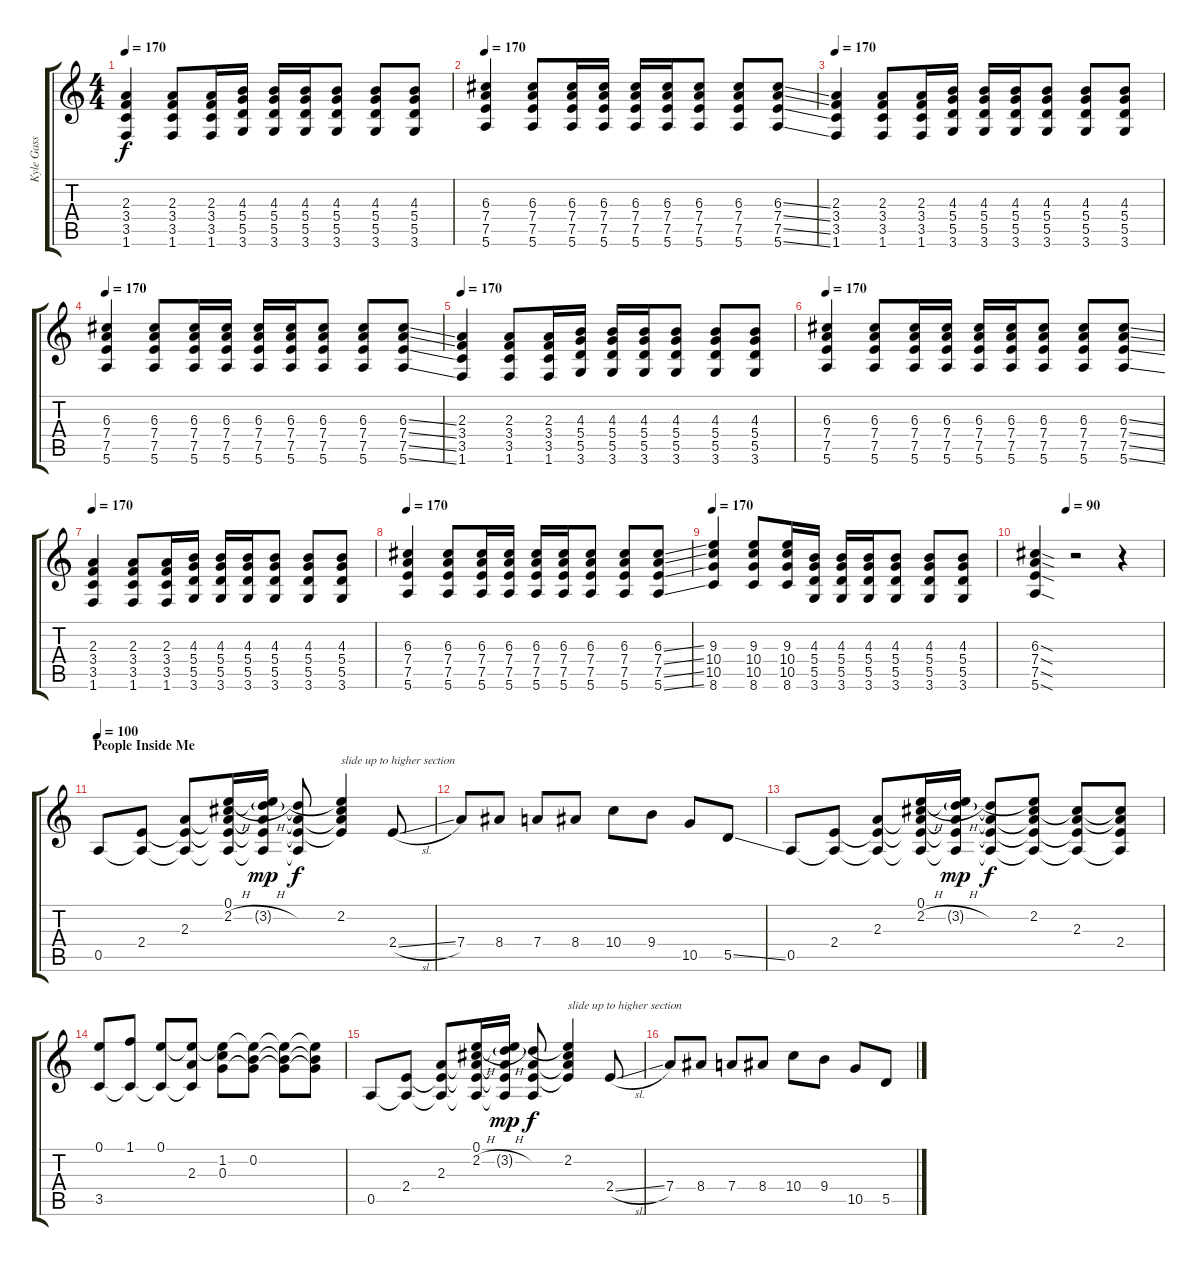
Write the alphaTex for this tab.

\track ("Kyle Gass (Lead Guitar)" "Kyle Gass ") {instrument acousticguitarsteel}
\staff {score tabs}
\tuning (E4 B3 G3 D3 A2 E2) {hide}
\ts (4 4)
\tempo 170
\clef g2
\ks c
(2.3 3.4 3.5 1.6).4{dy f} (2.3 3.4 3.5 1.6).8 (2.3 3.4 3.5 1.6).16 (4.3 5.4 5.5 3.6).16 (4.3 5.4 5.5 3.6).16 (4.3 5.4 5.5 3.6).16 (4.3 5.4 5.5 3.6).8 (4.3 5.4 5.5 3.6).8 (4.3 5.4 5.5 3.6).8 |
\tempo 170
(6.3 7.4 7.5 5.6).4 (6.3 7.4 7.5 5.6).8 (6.3 7.4 7.5 5.6).16 (6.3 7.4 7.5 5.6).16 (6.3 7.4 7.5 5.6).16 (6.3 7.4 7.5 5.6).16 (6.3 7.4 7.5 5.6).8 (6.3 7.4 7.5 5.6).8 (6.3{ss} 7.4{ss} 7.5{ss} 5.6{ss}).8 |
\tempo 170
(2.3 3.4 3.5 1.6).4 (2.3 3.4 3.5 1.6).8 (2.3 3.4 3.5 1.6).16 (4.3 5.4 5.5 3.6).16 (4.3 5.4 5.5 3.6).16 (4.3 5.4 5.5 3.6).16 (4.3 5.4 5.5 3.6).8 (4.3 5.4 5.5 3.6).8 (4.3 5.4 5.5 3.6).8 |
\tempo 170
(6.3 7.4 7.5 5.6).4 (6.3 7.4 7.5 5.6).8 (6.3 7.4 7.5 5.6).16 (6.3 7.4 7.5 5.6).16 (6.3 7.4 7.5 5.6).16 (6.3 7.4 7.5 5.6).16 (6.3 7.4 7.5 5.6).8 (6.3 7.4 7.5 5.6).8 (6.3{ss} 7.4{ss} 7.5{ss} 5.6{ss}).8 |
\tempo 170
(2.3 3.4 3.5 1.6).4 (2.3 3.4 3.5 1.6).8 (2.3 3.4 3.5 1.6).16 (4.3 5.4 5.5 3.6).16 (4.3 5.4 5.5 3.6).16 (4.3 5.4 5.5 3.6).16 (4.3 5.4 5.5 3.6).8 (4.3 5.4 5.5 3.6).8 (4.3 5.4 5.5 3.6).8 |
\tempo 170
(6.3 7.4 7.5 5.6).4 (6.3 7.4 7.5 5.6).8 (6.3 7.4 7.5 5.6).16 (6.3 7.4 7.5 5.6).16 (6.3 7.4 7.5 5.6).16 (6.3 7.4 7.5 5.6).16 (6.3 7.4 7.5 5.6).8 (6.3 7.4 7.5 5.6).8 (6.3{ss} 7.4{ss} 7.5{ss} 5.6{ss}).8 |
\tempo 170
(2.3 3.4 3.5 1.6).4 (2.3 3.4 3.5 1.6).8 (2.3 3.4 3.5 1.6).16 (4.3 5.4 5.5 3.6).16 (4.3 5.4 5.5 3.6).16 (4.3 5.4 5.5 3.6).16 (4.3 5.4 5.5 3.6).8 (4.3 5.4 5.5 3.6).8 (4.3 5.4 5.5 3.6).8 |
\tempo 170
(6.3 7.4 7.5 5.6).4 (6.3 7.4 7.5 5.6).8 (6.3 7.4 7.5 5.6).16 (6.3 7.4 7.5 5.6).16 (6.3 7.4 7.5 5.6).16 (6.3 7.4 7.5 5.6).16 (6.3 7.4 7.5 5.6).8 (6.3 7.4 7.5 5.6).8 (6.3{ss} 7.4{ss} 7.5{ss} 5.6{ss}).8 |
\tempo 170
(9.3 10.4 10.5 8.6).4 (9.3 10.4 10.5 8.6).8 (9.3 10.4 10.5 8.6).16 (4.3 5.4 5.5 3.6).16 (4.3 5.4 5.5 3.6).16 (4.3 5.4 5.5 3.6).16 (4.3 5.4 5.5 3.6).8 (4.3 5.4 5.5 3.6).8 (4.3 5.4 5.5 3.6).8 |
\tempo (90 0.25)
(6.3{sod} 7.4{sod} 7.5{sod} 5.6{sod}).4 r.2 r.4 |
\section ("" "People Inside Me")
\tempo 100
0.5.8 (2.4 0.5{t}).8 (2.3 2.4{t} 0.5{t}).8 (0.1 2.2{h} 2.3{t} 2.4{t} 0.5{t}).16 (0.1{t} 3.2{h g} 2.3{t} 2.4{t} 0.5{t}).16{dy mp} (3.2{t} 2.3{t} 2.4{t} 0.5{t}).8{dy f} (0.1{t} 2.2 2.3{t} 2.4{t}).4{txt "slide up to higher section"} 2.4{sl}.8 |
7.4.8 8.4.8 7.4.8 8.4.8 10.4.8 9.4.8 10.5.8 5.5{ss}.8 |
0.5.8 (2.4 0.5{t}).8 (2.3 2.4{t} 0.5{t}).8 (0.1 2.2{h} 2.3{t} 2.4{t} 0.5{t}).16 (0.1{t} 3.2{h g} 2.3{t} 2.4{t} 0.5{t}).16{dy mp} (3.2{t} 2.3{t} 2.4{t} 0.5{t}).8{dy f} (0.1{t} 2.2 2.3{t} 2.4{t} 0.5{t}).8 (2.2{t} 2.3 2.4{t} 0.5{t}).8 (2.2{t} 2.3{t} 2.4 0.5{t}).8 |
(0.1 3.5).8 (1.1 3.5{t}).8 (0.1 3.5{t}).8 (0.1{t} 2.3 3.5{t}).8 (0.1{t} 1.2 0.3).8 (0.1{t} 0.2 0.3{t}).8 (0.1{t} 0.2{t} 0.3{t}).8 (0.1{t} 0.2{t} 0.3{t}).8 |
0.5.8 (2.4 0.5{t}).8 (2.3 2.4{t} 0.5{t}).8 (0.1 2.2{h} 2.3{t} 2.4{t} 0.5{t}).16 (0.1{t} 3.2{h g} 2.3{t} 2.4{t} 0.5{t}).16{dy mp} (3.2{t} 2.3{t} 2.4{t} 0.5{t}).8{dy f} (0.1{t} 2.2 2.3{t} 2.4{t}).4{txt "slide up to higher section"} 2.4{sl}.8 |
7.4.8 8.4.8 7.4.8 8.4.8 10.4.8 9.4.8 10.5.8 5.5{ss}.8
